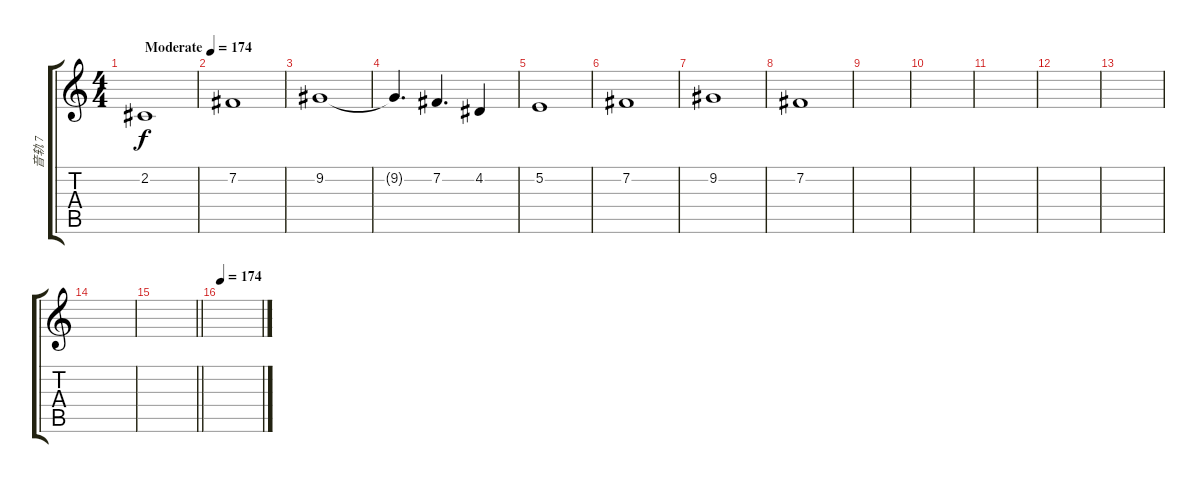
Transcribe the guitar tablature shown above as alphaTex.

\track ("音轨 7" "音轨 7") {instrument synthstrings1}
\staff {score tabs}
\tuning (E4 B3 G3 D3 A2 E2) {hide}
\ts (4 4)
\tempo (174 "Moderate")
\tempo 115
\tempo (174 "Moderate")
\clef g2
\ks c
2.2.1{dy f instrument synthstrings1} |
7.2.1 |
9.2.1 |
9.2{t}.4{d} 7.2.4{d} 4.2.4 |
5.2.1 |
7.2.1 |
9.2.1 |
7.2.1 |
|
|
|
|
|
|
\barLineRight lightlight
|
\tempo 174
